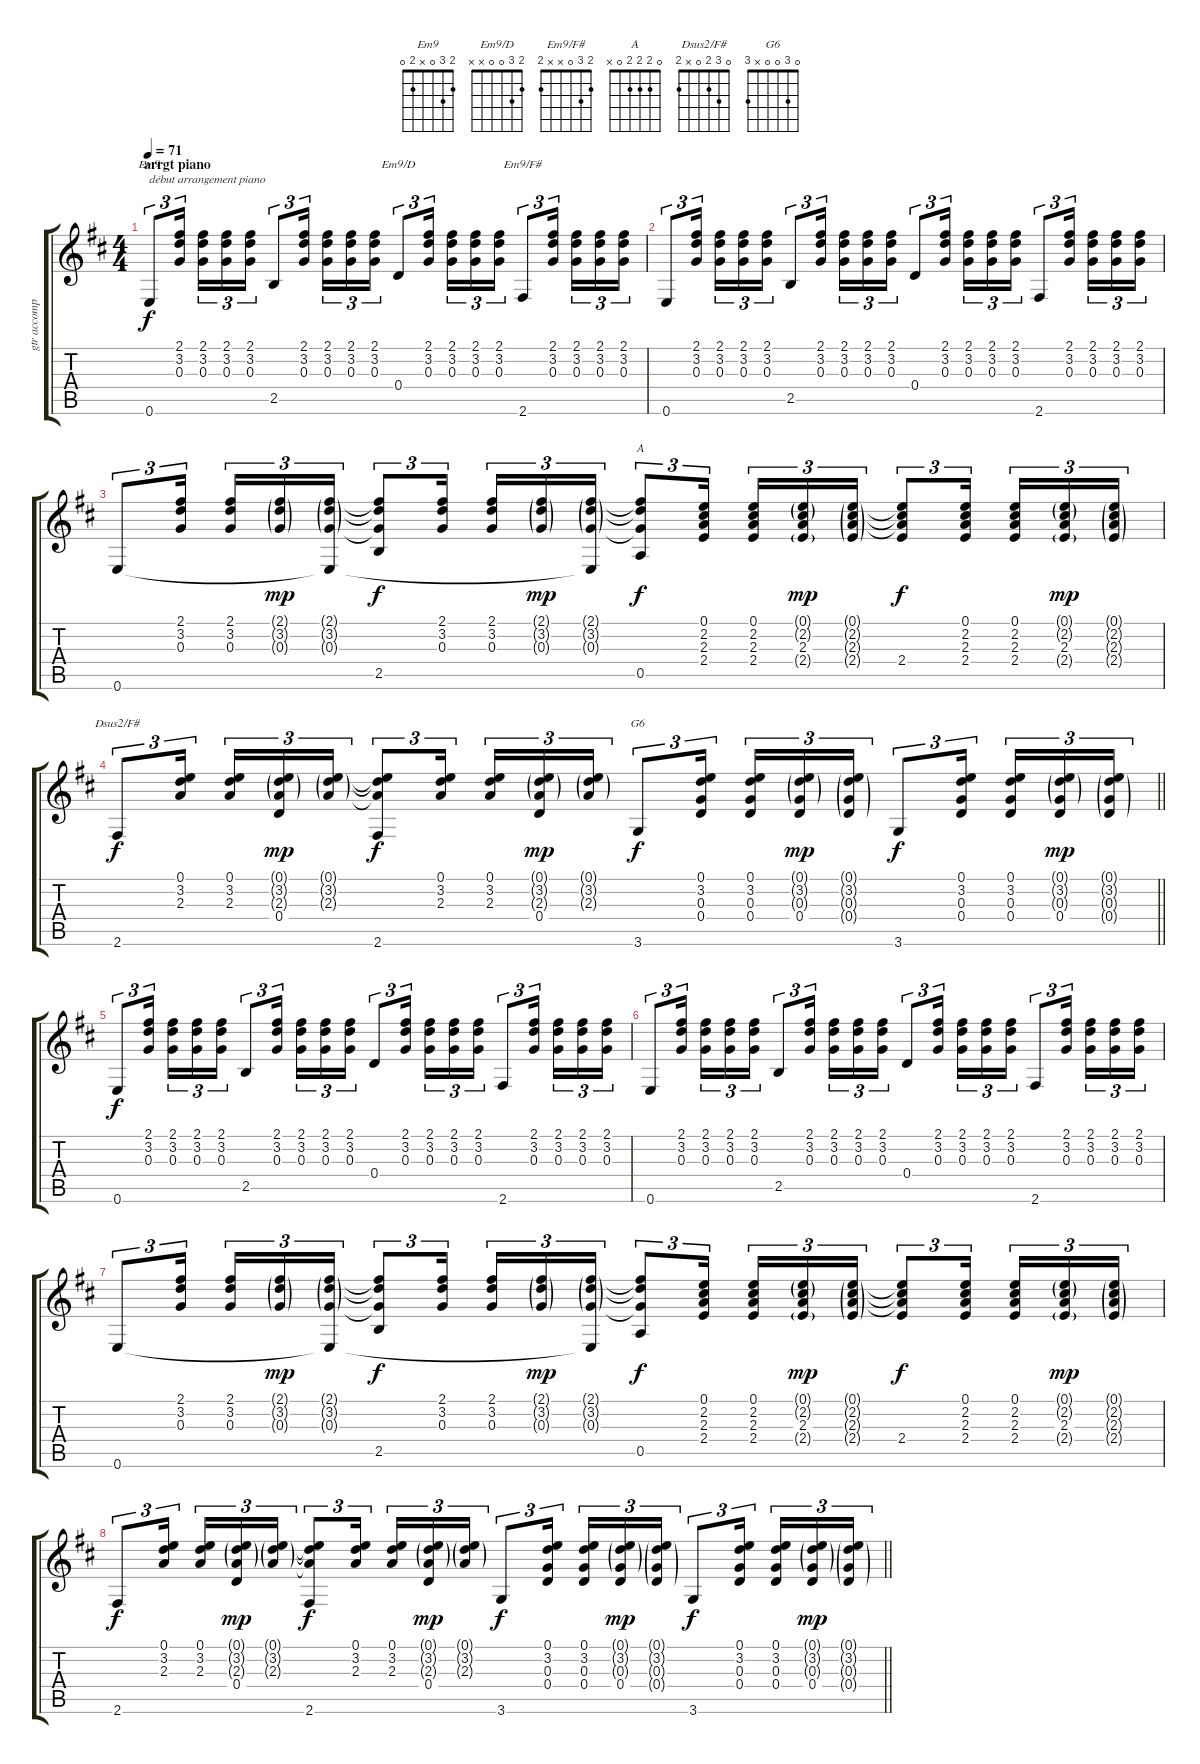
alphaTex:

\track ("gtr accompagnement" "gtr accomp") {instrument acousticguitarnylon}
\staff {score tabs}
\tuning (E4 B3 G3 D3 A2 E2) {hide}
\chord ("Em9" 2 3 0 x 2 0)
\chord ("Em9/D" 2 3 0 0 x x)
\chord ("Em9/F#" 2 3 0 x x 2)
\chord ("A" 0 2 2 2 0 x)
\chord ("Dsus2/F#" 0 3 2 0 x 2)
\chord ("G6" 0 3 0 0 x 3)
\ts (4 4)
\section ("" "arrgt piano")
\tempo 71
\clef g2
\ks d
0.6.8{tu (3 2) ch "Em9" txt "début arrangement piano" dy f} (2.1 3.2 0.3).16{tu (3 2)} (2.1 3.2 0.3).16{tu (3 2)} (2.1 3.2 0.3).16{tu (3 2)} (2.1 3.2 0.3).16{tu (3 2)} 2.5.8{tu (3 2)} (2.1 3.2 0.3).16{tu (3 2)} (2.1 3.2 0.3).16{tu (3 2)} (2.1 3.2 0.3).16{tu (3 2)} (2.1 3.2 0.3).16{tu (3 2)} 0.4.8{tu (3 2) ch "Em9/D"} (2.1 3.2 0.3).16{tu (3 2)} (2.1 3.2 0.3).16{tu (3 2)} (2.1 3.2 0.3).16{tu (3 2)} (2.1 3.2 0.3).16{tu (3 2)} 2.6.8{tu (3 2) ch "Em9/F#"} (2.1 3.2 0.3).16{tu (3 2)} (2.1 3.2 0.3).16{tu (3 2)} (2.1 3.2 0.3).16{tu (3 2)} (2.1 3.2 0.3).16{tu (3 2)} |
0.6.8{tu (3 2)} (2.1 3.2 0.3).16{tu (3 2)} (2.1 3.2 0.3).16{tu (3 2)} (2.1 3.2 0.3).16{tu (3 2)} (2.1 3.2 0.3).16{tu (3 2)} 2.5.8{tu (3 2)} (2.1 3.2 0.3).16{tu (3 2)} (2.1 3.2 0.3).16{tu (3 2)} (2.1 3.2 0.3).16{tu (3 2)} (2.1 3.2 0.3).16{tu (3 2)} 0.4.8{tu (3 2)} (2.1 3.2 0.3).16{tu (3 2)} (2.1 3.2 0.3).16{tu (3 2)} (2.1 3.2 0.3).16{tu (3 2)} (2.1 3.2 0.3).16{tu (3 2)} 2.6.8{tu (3 2)} (2.1 3.2 0.3).16{tu (3 2)} (2.1 3.2 0.3).16{tu (3 2)} (2.1 3.2 0.3).16{tu (3 2)} (2.1 3.2 0.3).16{tu (3 2)} |
0.6.8{tu (3 2)} (2.1 3.2 0.3).16{tu (3 2)} (2.1 3.2 0.3).16{tu (3 2)} (2.1{g} 3.2{g} 0.3{g}).16{tu (3 2) dy mp} (2.1{g} 3.2{g} 0.3{g} 0.6{t}).16{tu (3 2)} (2.1{t} 3.2{t} 0.3{t} 2.5).8{tu (3 2) dy f} (2.1 3.2 0.3).16{tu (3 2)} (2.1 3.2 0.3).16{tu (3 2)} (2.1{g} 3.2{g} 0.3{g}).16{tu (3 2) dy mp} (2.1{g} 3.2{g} 0.3{g} 0.6{t}).16{tu (3 2)} (2.1{t} 3.2{t} 0.3{t} 0.5).8{tu (3 2) ch "A" dy f} (0.1 2.2 2.3 2.4).16{tu (3 2)} (0.1 2.2 2.3 2.4).16{tu (3 2)} (0.1{g} 2.2{g} 2.3 2.4{g}).16{tu (3 2) dy mp} (0.1{g} 2.2{g} 2.3{g} 2.4{g}).16{tu (3 2)} (0.1{t} 2.2{t} 2.3{t} 2.4).8{tu (3 2) dy f} (0.1 2.2 2.3 2.4).16{tu (3 2)} (0.1 2.2 2.3 2.4).16{tu (3 2)} (0.1{g} 2.2{g} 2.3 2.4{g}).16{tu (3 2) dy mp} (0.1{g} 2.2{g} 2.3{g} 2.4{g}).16{tu (3 2)} |
\barLineRight lightlight
2.6.8{tu (3 2) ch "Dsus2/F#" dy f} (0.1 3.2 2.3).16{tu (3 2)} (0.1 3.2 2.3).16{tu (3 2)} (0.1{g} 3.2{g} 2.3{g} 0.4).16{tu (3 2) dy mp} (0.1{g} 3.2{g} 2.3{g}).16{tu (3 2)} (0.1{t} 3.2{t} 2.3{t} 2.6).8{tu (3 2) dy f} (0.1 3.2 2.3).16{tu (3 2)} (0.1 3.2 2.3).16{tu (3 2)} (0.1{g} 3.2{g} 2.3{g} 0.4).16{tu (3 2) dy mp} (0.1{g} 3.2{g} 2.3{g}).16{tu (3 2)} 3.6.8{tu (3 2) ch "G6" dy f} (0.1 3.2 0.3 0.4).16{tu (3 2)} (0.1 3.2 0.3 0.4).16{tu (3 2)} (0.1{g} 3.2{g} 0.3{g} 0.4).16{tu (3 2) dy mp} (0.1{g} 3.2{g} 0.3{g} 0.4{g}).16{tu (3 2)} 3.6.8{tu (3 2) dy f} (0.1 3.2 0.3 0.4).16{tu (3 2)} (0.1 3.2 0.3 0.4).16{tu (3 2)} (0.1{g} 3.2{g} 0.3{g} 0.4).16{tu (3 2) dy mp} (0.1{g} 3.2{g} 0.3{g} 0.4{g}).16{tu (3 2)} |
0.6.8{tu (3 2) dy f} (2.1 3.2 0.3).16{tu (3 2)} (2.1 3.2 0.3).16{tu (3 2)} (2.1 3.2 0.3).16{tu (3 2)} (2.1 3.2 0.3).16{tu (3 2)} 2.5.8{tu (3 2)} (2.1 3.2 0.3).16{tu (3 2)} (2.1 3.2 0.3).16{tu (3 2)} (2.1 3.2 0.3).16{tu (3 2)} (2.1 3.2 0.3).16{tu (3 2)} 0.4.8{tu (3 2)} (2.1 3.2 0.3).16{tu (3 2)} (2.1 3.2 0.3).16{tu (3 2)} (2.1 3.2 0.3).16{tu (3 2)} (2.1 3.2 0.3).16{tu (3 2)} 2.6.8{tu (3 2)} (2.1 3.2 0.3).16{tu (3 2)} (2.1 3.2 0.3).16{tu (3 2)} (2.1 3.2 0.3).16{tu (3 2)} (2.1 3.2 0.3).16{tu (3 2)} |
0.6.8{tu (3 2)} (2.1 3.2 0.3).16{tu (3 2)} (2.1 3.2 0.3).16{tu (3 2)} (2.1 3.2 0.3).16{tu (3 2)} (2.1 3.2 0.3).16{tu (3 2)} 2.5.8{tu (3 2)} (2.1 3.2 0.3).16{tu (3 2)} (2.1 3.2 0.3).16{tu (3 2)} (2.1 3.2 0.3).16{tu (3 2)} (2.1 3.2 0.3).16{tu (3 2)} 0.4.8{tu (3 2)} (2.1 3.2 0.3).16{tu (3 2)} (2.1 3.2 0.3).16{tu (3 2)} (2.1 3.2 0.3).16{tu (3 2)} (2.1 3.2 0.3).16{tu (3 2)} 2.6.8{tu (3 2)} (2.1 3.2 0.3).16{tu (3 2)} (2.1 3.2 0.3).16{tu (3 2)} (2.1 3.2 0.3).16{tu (3 2)} (2.1 3.2 0.3).16{tu (3 2)} |
0.6.8{tu (3 2)} (2.1 3.2 0.3).16{tu (3 2)} (2.1 3.2 0.3).16{tu (3 2)} (2.1{g} 3.2{g} 0.3{g}).16{tu (3 2) dy mp} (2.1{g} 3.2{g} 0.3{g} 0.6{t}).16{tu (3 2)} (2.1{t} 3.2{t} 0.3{t} 2.5).8{tu (3 2) dy f} (2.1 3.2 0.3).16{tu (3 2)} (2.1 3.2 0.3).16{tu (3 2)} (2.1{g} 3.2{g} 0.3{g}).16{tu (3 2) dy mp} (2.1{g} 3.2{g} 0.3{g} 0.6{t}).16{tu (3 2)} (2.1{t} 3.2{t} 0.3{t} 0.5).8{tu (3 2) dy f} (0.1 2.2 2.3 2.4).16{tu (3 2)} (0.1 2.2 2.3 2.4).16{tu (3 2)} (0.1{g} 2.2{g} 2.3 2.4{g}).16{tu (3 2) dy mp} (0.1{g} 2.2{g} 2.3{g} 2.4{g}).16{tu (3 2)} (0.1{t} 2.2{t} 2.3{t} 2.4).8{tu (3 2) dy f} (0.1 2.2 2.3 2.4).16{tu (3 2)} (0.1 2.2 2.3 2.4).16{tu (3 2)} (0.1{g} 2.2{g} 2.3 2.4{g}).16{tu (3 2) dy mp} (0.1{g} 2.2{g} 2.3{g} 2.4{g}).16{tu (3 2)} |
\barLineRight lightlight
2.6.8{tu (3 2) dy f} (0.1 3.2 2.3).16{tu (3 2)} (0.1 3.2 2.3).16{tu (3 2)} (0.1{g} 3.2{g} 2.3{g} 0.4).16{tu (3 2) dy mp} (0.1{g} 3.2{g} 2.3{g}).16{tu (3 2)} (0.1{t} 3.2{t} 2.3{t} 2.6).8{tu (3 2) dy f} (0.1 3.2 2.3).16{tu (3 2)} (0.1 3.2 2.3).16{tu (3 2)} (0.1{g} 3.2{g} 2.3{g} 0.4).16{tu (3 2) dy mp} (0.1{g} 3.2{g} 2.3{g}).16{tu (3 2)} 3.6.8{tu (3 2) dy f} (0.1 3.2 0.3 0.4).16{tu (3 2)} (0.1 3.2 0.3 0.4).16{tu (3 2)} (0.1{g} 3.2{g} 0.3{g} 0.4).16{tu (3 2) dy mp} (0.1{g} 3.2{g} 0.3{g} 0.4{g}).16{tu (3 2)} 3.6.8{tu (3 2) dy f} (0.1 3.2 0.3 0.4).16{tu (3 2)} (0.1 3.2 0.3 0.4).16{tu (3 2)} (0.1{g} 3.2{g} 0.3{g} 0.4).16{tu (3 2) dy mp} (0.1{g} 3.2{g} 0.3{g} 0.4{g}).16{tu (3 2)}
